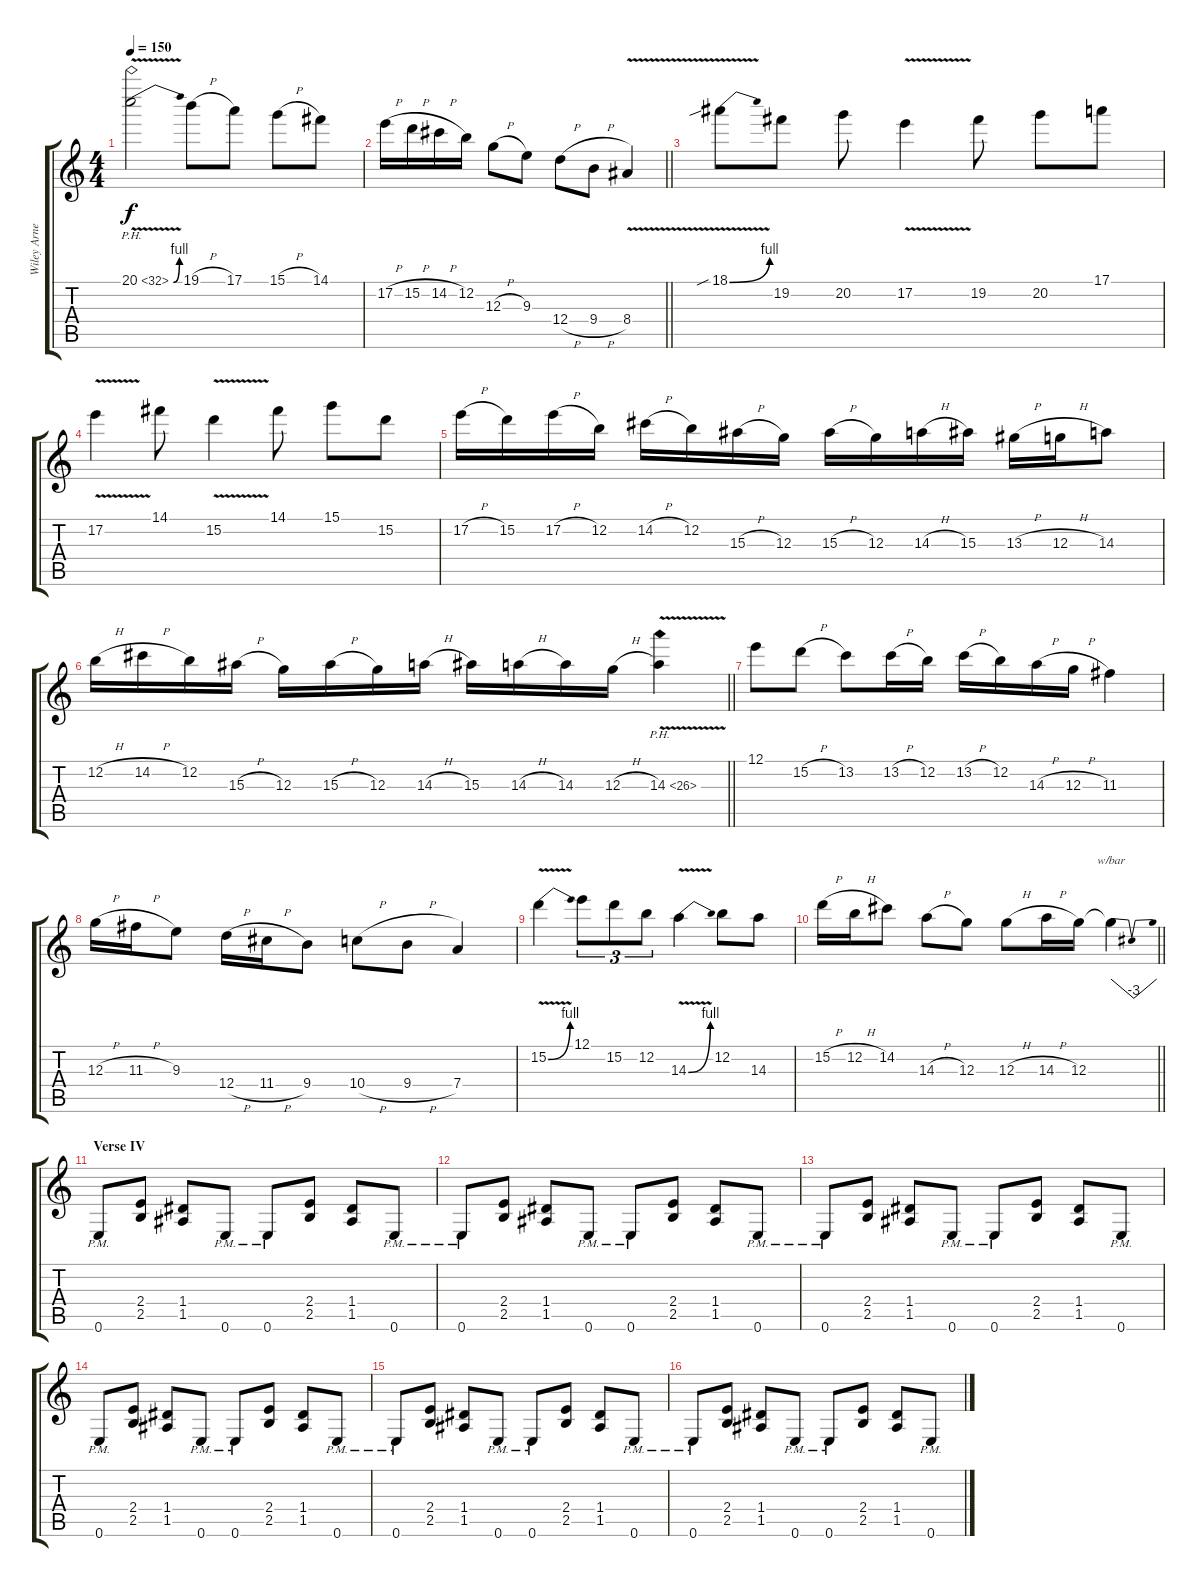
\track ("Wiley Arnett" "Wiley Arne") {instrument overdrivenguitar}
\staff {score tabs}
\tuning (E4 B3 G3 D3 A2 E2) {hide}
\ts (4 4)
\tempo 150
\clef g2
\ks c
20.1{be (bend 0 0 60 4) ph 12 v}.2{dy f} 19.1{h}.8 17.1.8 15.1{h}.8 14.1.8 |
\barLineRight lightlight
17.2{h}.16 15.2{h}.16 14.2{h}.16 12.2.16 12.3{h}.8 9.3.8 12.4{h}.8 9.4{h}.8 8.4{v}.4 |
18.1{be (bend 0 0 60 4) v sib}.8 19.2.8 20.2.8 17.2{v}.4 19.2.8 20.2.8 17.1.8 |
17.2{v}.4 14.1.8 15.2{v}.4 14.1.8 15.1.8 15.2.8 |
17.2{h}.16 15.2.16 17.2{h}.16 12.2.16 14.2{h}.16 12.2.16 15.3{h}.16 12.3.16 15.3{h}.16 12.3.16 14.3{h}.16 15.3.16 13.3{h}.16 12.3{h}.16 14.3.8 |
\barLineRight lightlight
12.2{h}.16 14.2{h}.16 12.2.16 15.3{h}.16 12.3.16 15.3{h}.16 12.3.16 14.3{h}.16 15.3.16 14.3{h}.16 14.3.16 12.3{h}.16 14.3{ph 12 v}.4 |
12.1.8 15.2{h}.8 13.2.8 13.2{h}.16 12.2.16 13.2{h}.16 12.2.16 14.3{h}.16 12.3{h}.16 11.3.4 |
12.3{h}.16 11.3{h}.16 9.3.8 12.4{h}.16 11.4{h}.16 9.4.8 10.4{h}.8 9.4{h}.8 7.4.4 |
15.2{be (bend 0 0 60 4) v}.4 12.1.8{tu (3 2)} 15.2.8{tu (3 2)} 12.2.8{tu (3 2)} 14.3{be (bend 0 0 60 4) v}.4 12.2.8 14.3.8 |
\barLineRight lightlight
15.2{h}.16 12.2{h}.16 14.2.8 14.3{h}.8 12.3.8 12.3{h}.8 14.3{h}.16 12.3.16 12.3{t}.4{tbe (dip default 0 0 30 -12 60 0)} |
\section ("" "Verse IV")
0.6{pm}.8 (2.4 2.5).8 (1.4 1.5).8 0.6{pm}.8 0.6{pm}.8 (2.4 2.5).8 (1.4 1.5).8 0.6{pm}.8 |
0.6{pm}.8 (2.4 2.5).8 (1.4 1.5).8 0.6{pm}.8 0.6{pm}.8 (2.4 2.5).8 (1.4 1.5).8 0.6{pm}.8 |
0.6{pm}.8 (2.4 2.5).8 (1.4 1.5).8 0.6{pm}.8 0.6{pm}.8 (2.4 2.5).8 (1.4 1.5).8 0.6{pm}.8 |
0.6{pm}.8 (2.4 2.5).8 (1.4 1.5).8 0.6{pm}.8 0.6{pm}.8 (2.4 2.5).8 (1.4 1.5).8 0.6{pm}.8 |
0.6{pm}.8 (2.4 2.5).8 (1.4 1.5).8 0.6{pm}.8 0.6{pm}.8 (2.4 2.5).8 (1.4 1.5).8 0.6{pm}.8 |
0.6{pm}.8 (2.4 2.5).8 (1.4 1.5).8 0.6{pm}.8 0.6{pm}.8 (2.4 2.5).8 (1.4 1.5).8 0.6{pm}.8
